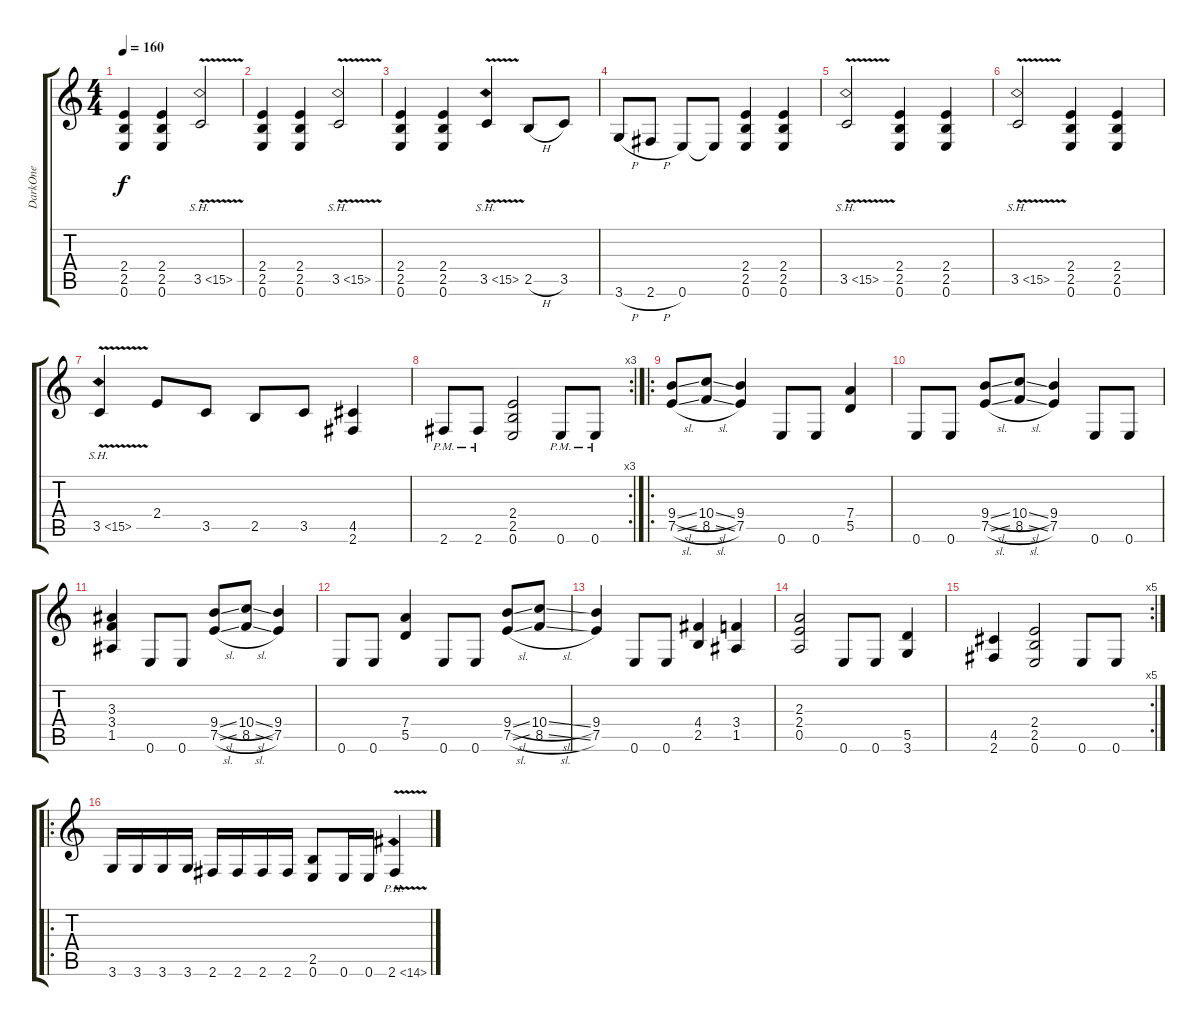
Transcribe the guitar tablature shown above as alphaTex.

\track ("DarkOne" "DarkOne") {instrument distortionguitar}
\staff {score tabs}
\tuning (E4 B3 G3 D3 A2 E2) {hide}
\ts (4 4)
\tempo 160
\clef g2
\ks c
(2.4 2.5 0.6).4{dy f instrument distortionguitar} (2.4 2.5 0.6).4 3.5{sh 12 v}.2 |
(2.4 2.5 0.6).4 (2.4 2.5 0.6).4 3.5{sh 12 v}.2 |
(2.4 2.5 0.6).4 (2.4 2.5 0.6).4 3.5{sh 12 v}.4 2.5{h}.8 3.5.8 |
3.6{h}.8 2.6{h}.8 0.6.8 0.6{t}.8 (2.4 2.5 0.6).4 (2.4 2.5 0.6).4 |
3.5{sh 12 v}.2 (2.4 2.5 0.6).4 (2.4 2.5 0.6).4 |
3.5{sh 12 v}.2 (2.4 2.5 0.6).4 (2.4 2.5 0.6).4 |
3.5{sh 12 v}.4 2.4.8 3.5.8 2.5.8 3.5.8 (4.5 2.6).4 |
\rc 3
2.6{pm}.8 2.6{pm}.8 (2.4 2.5 0.6).2 0.6{pm}.8 0.6{pm}.8 |
\ro
(9.4{sl} 7.5{sl}).8 (10.4{sl} 8.5{sl}).8 (9.4 7.5).4 0.6.8 0.6.8 (7.4 5.5).4 |
0.6.8 0.6.8 (9.4{sl} 7.5{sl}).8 (10.4{sl} 8.5{sl}).8 (9.4 7.5).4 0.6.8 0.6.8 |
(3.3 3.4 1.5).4 0.6.8 0.6.8 (9.4{sl} 7.5{sl}).8 (10.4{sl} 8.5{sl}).8 (9.4 7.5).4 |
0.6.8 0.6.8 (7.4 5.5).4 0.6.8 0.6.8 (9.4{sl} 7.5{sl}).8 (10.4{sl} 8.5{sl}).8 |
(9.4 7.5).4 0.6.8 0.6.8 (4.4 2.5).4 (3.4 1.5).4 |
(2.3 2.4 0.5).2 0.6.8 0.6.8 (5.5 3.6).4 |
\rc 5
(4.5 2.6).4 (2.4 2.5 0.6).2 0.6.8 0.6.8 |
\ro
3.6.16 3.6.16 3.6.16 3.6.16 2.6.16 2.6.16 2.6.16 2.6.16 (2.5 0.6).8 0.6.16 0.6.16 2.6{ph 12 v}.4
